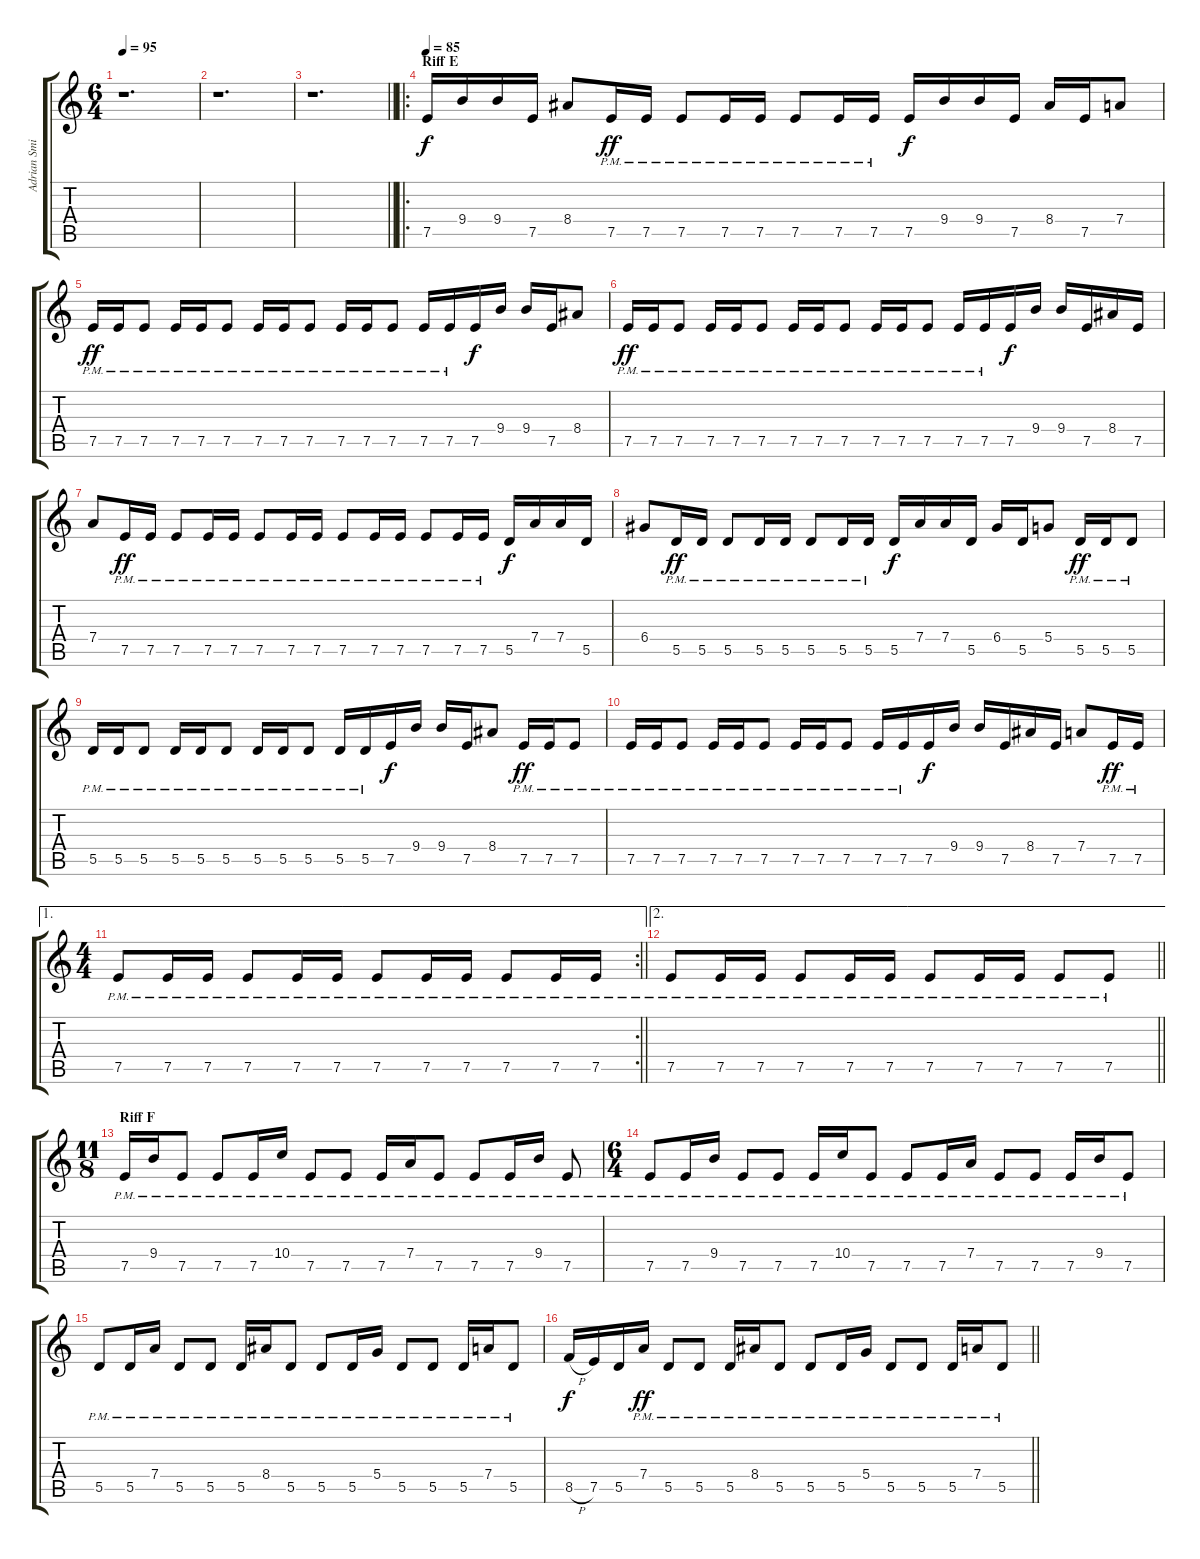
\track ("Adrian Smith" "Adrian Smi") {instrument overdrivenguitar}
\staff {score tabs}
\tuning (E4 B3 G3 D3 A2 E2) {hide}
\ts (6 4)
\tempo 95
\clef g2
\ks c
r.1{d dy f} |
r.1{d} |
\barLineRight lightlight
r.1{d} |
\ro
\section ("" "Riff E")
\tempo 85
7.5.16{volume 11} 9.4.16 9.4.16 7.5.16 8.4.8 7.5{pm}.16{dy ff} 7.5{pm}.16 7.5{pm}.8 7.5{pm}.16 7.5{pm}.16 7.5{pm}.8 7.5{pm}.16 7.5{pm}.16 7.5.16{dy f} 9.4.16 9.4.16 7.5.16 8.4.16 7.5.16 7.4.8 |
7.5{pm}.16{dy ff} 7.5{pm}.16 7.5{pm}.8 7.5{pm}.16 7.5{pm}.16 7.5{pm}.8 7.5{pm}.16 7.5{pm}.16 7.5{pm}.8 7.5{pm}.16 7.5{pm}.16 7.5{pm}.8 7.5{pm}.16 7.5{pm}.16 7.5.16{dy f} 9.4.16 9.4.16 7.5.16 8.4.8 |
7.5{pm}.16{dy ff} 7.5{pm}.16 7.5{pm}.8 7.5{pm}.16 7.5{pm}.16 7.5{pm}.8 7.5{pm}.16 7.5{pm}.16 7.5{pm}.8 7.5{pm}.16 7.5{pm}.16 7.5{pm}.8 7.5{pm}.16 7.5{pm}.16 7.5.16{dy f} 9.4.16 9.4.16 7.5.16 8.4.16 7.5.16 |
7.4.8 7.5{pm}.16{dy ff} 7.5{pm}.16 7.5{pm}.8 7.5{pm}.16 7.5{pm}.16 7.5{pm}.8 7.5{pm}.16 7.5{pm}.16 7.5{pm}.8 7.5{pm}.16 7.5{pm}.16 7.5{pm}.8 7.5{pm}.16 7.5{pm}.16 5.5.16{dy f} 7.4.16 7.4.16 5.5.16 |
6.4.8 5.5{pm}.16{dy ff} 5.5{pm}.16 5.5{pm}.8 5.5{pm}.16 5.5{pm}.16 5.5{pm}.8 5.5{pm}.16 5.5{pm}.16 5.5.16{dy f} 7.4.16 7.4.16 5.5.16 6.4.16 5.5.16 5.4.8 5.5{pm}.16{dy ff} 5.5{pm}.16 5.5{pm}.8 |
5.5{pm}.16 5.5{pm}.16 5.5{pm}.8 5.5{pm}.16 5.5{pm}.16 5.5{pm}.8 5.5{pm}.16 5.5{pm}.16 5.5{pm}.8 5.5{pm}.16 5.5{pm}.16 7.5.16{dy f} 9.4.16 9.4.16 7.5.16 8.4.8 7.5{pm}.16{dy ff} 7.5{pm}.16 7.5{pm}.8 |
7.5{pm}.16 7.5{pm}.16 7.5{pm}.8 7.5{pm}.16 7.5{pm}.16 7.5{pm}.8 7.5{pm}.16 7.5{pm}.16 7.5{pm}.8 7.5{pm}.16 7.5{pm}.16 7.5.16{dy f} 9.4.16 9.4.16 7.5.16 8.4.16 7.5.16 7.4.8 7.5{pm}.16{dy ff} 7.5{pm}.16 |
\ae 1
\rc 2
\ts (4 4)
\barLineRight lightlight
7.5{pm}.8 7.5{pm}.16 7.5{pm}.16 7.5{pm}.8 7.5{pm}.16 7.5{pm}.16 7.5{pm}.8 7.5{pm}.16 7.5{pm}.16 7.5{pm}.8 7.5{pm}.16 7.5{pm}.16 |
\ae 2
\barLineRight lightlight
7.5{pm}.8 7.5{pm}.16 7.5{pm}.16 7.5{pm}.8 7.5{pm}.16 7.5{pm}.16 7.5{pm}.8 7.5{pm}.16 7.5{pm}.16 7.5{pm}.8 7.5{pm}.8 |
\ts (11 8)
\section ("" "Riff F")
7.5{pm}.16 9.4{pm}.16 7.5{pm}.8 7.5{pm}.8 7.5{pm}.16 10.4{pm}.16 7.5{pm}.8 7.5{pm}.8 7.5{pm}.16 7.4{pm}.16 7.5{pm}.8 7.5{pm}.8 7.5{pm}.16 9.4{pm}.16 7.5{pm}.8 |
\ts (6 4)
7.5{pm}.8 7.5{pm}.16 9.4{pm}.16 7.5{pm}.8 7.5{pm}.8 7.5{pm}.16 10.4{pm}.16 7.5{pm}.8 7.5{pm}.8 7.5{pm}.16 7.4{pm}.16 7.5{pm}.8 7.5{pm}.8 7.5{pm}.16 9.4{pm}.16 7.5{pm}.8 |
5.5{pm}.8 5.5{pm}.16 7.4{pm}.16 5.5{pm}.8 5.5{pm}.8 5.5{pm}.16 8.4{pm}.16 5.5{pm}.8 5.5{pm}.8 5.5{pm}.16 5.4{pm}.16 5.5{pm}.8 5.5{pm}.8 5.5{pm}.16 7.4{pm}.16 5.5{pm}.8 |
\barLineRight lightlight
8.5{h}.16{dy f} 7.5.16 5.5.16 7.4{pm}.16{dy ff} 5.5{pm}.8 5.5{pm}.8 5.5{pm}.16 8.4{pm}.16 5.5{pm}.8 5.5{pm}.8 5.5{pm}.16 5.4{pm}.16 5.5{pm}.8 5.5{pm}.8 5.5{pm}.16 7.4{pm}.16 5.5{pm}.8
